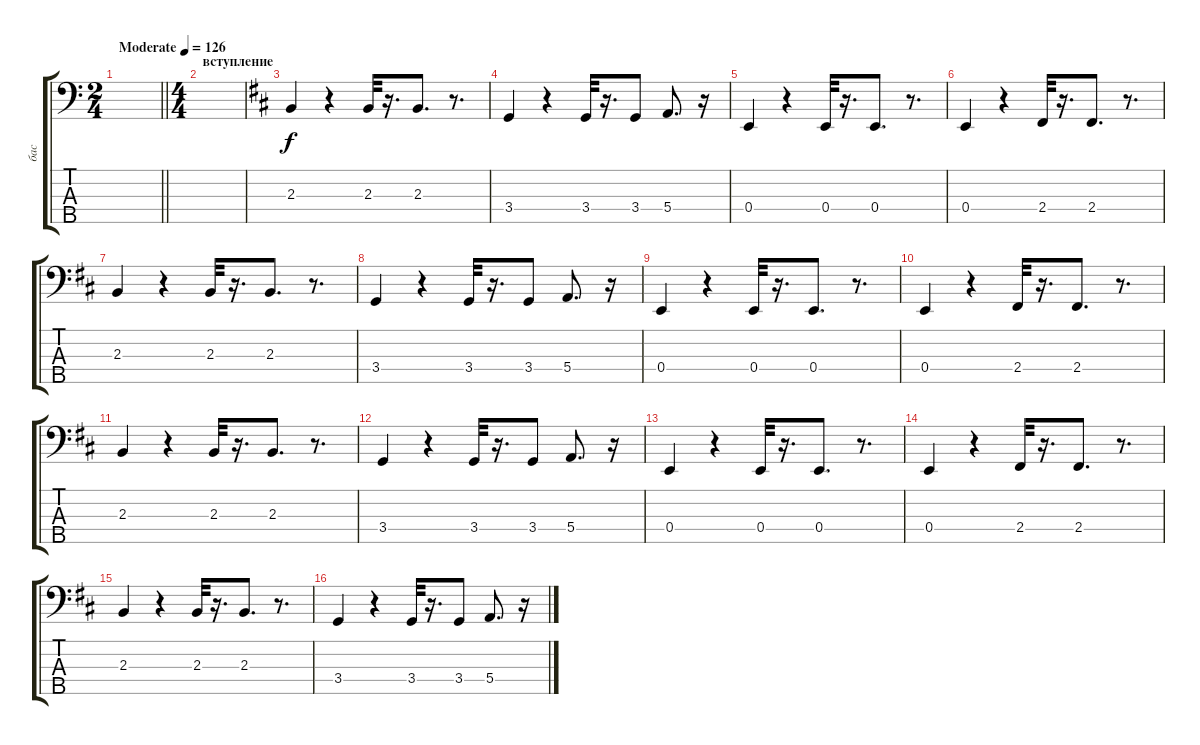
\track ("бас" "бас") {instrument electricbassfinger}
\staff {score tabs}
\tuning (G2 D2 A1 E1 B0) {hide}
\ts (2 4)
\tempo (126 "Moderate")
\clef f4
\barLineRight lightlight
\ks c
|
\ts (4 4)
\section ("" "вступление")
|
\ks d
2.3.4 r.4 2.3.32 r.16{d} 2.3.8{d} r.8{d} |
3.4.4 r.4 3.4.32 r.16{d} 3.4.8 5.4.8{d} r.16 |
0.4.4 r.4 0.4.32 r.16{d} 0.4.8{d} r.8{d} |
0.4.4 r.4 2.4.32 r.16{d} 2.4.8{d} r.8{d} |
2.3.4 r.4 2.3.32 r.16{d} 2.3.8{d} r.8{d} |
3.4.4 r.4 3.4.32 r.16{d} 3.4.8 5.4.8{d} r.16 |
0.4.4 r.4 0.4.32 r.16{d} 0.4.8{d} r.8{d} |
0.4.4 r.4 2.4.32 r.16{d} 2.4.8{d} r.8{d} |
2.3.4 r.4 2.3.32 r.16{d} 2.3.8{d} r.8{d} |
3.4.4 r.4 3.4.32 r.16{d} 3.4.8 5.4.8{d} r.16 |
0.4.4 r.4 0.4.32 r.16{d} 0.4.8{d} r.8{d} |
0.4.4 r.4 2.4.32 r.16{d} 2.4.8{d} r.8{d} |
2.3.4 r.4 2.3.32 r.16{d} 2.3.8{d} r.8{d} |
3.4.4 r.4 3.4.32 r.16{d} 3.4.8 5.4.8{d} r.16
